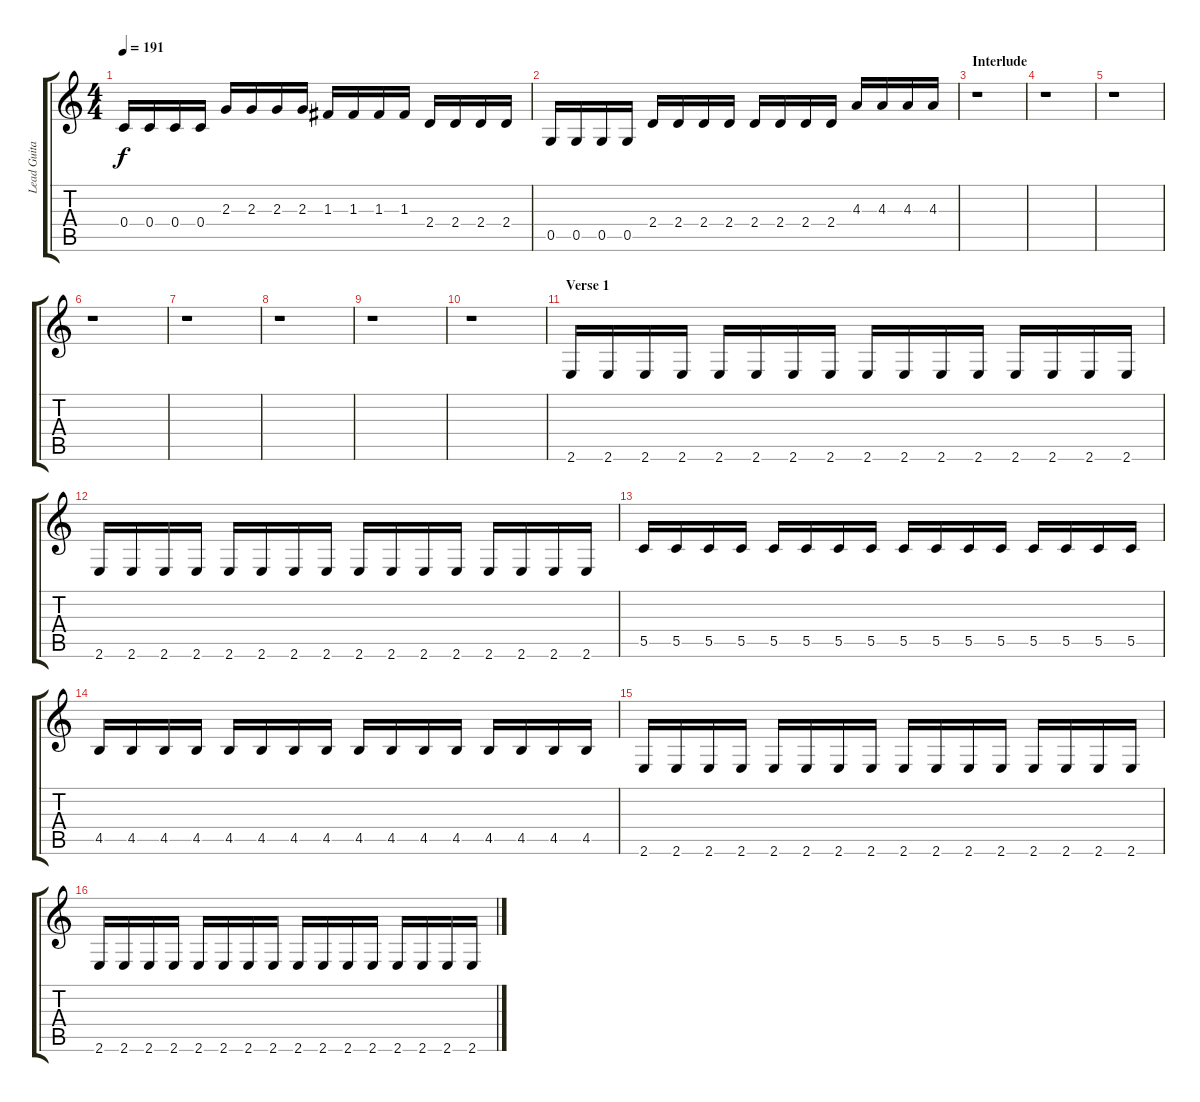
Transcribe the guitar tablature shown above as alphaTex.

\track ("Lead Guitar" "Lead Guita") {instrument distortionguitar}
\staff {score tabs}
\tuning (D4 A3 F3 C3 G2 D2) {hide}
\ts (4 4)
\tempo 191
\clef g2
\ks c
0.4.16{dy f} 0.4.16 0.4.16 0.4.16 2.3.16 2.3.16 2.3.16 2.3.16 1.3.16 1.3.16 1.3.16 1.3.16 2.4.16 2.4.16 2.4.16 2.4.16 |
0.5.16 0.5.16 0.5.16 0.5.16 2.4.16 2.4.16 2.4.16 2.4.16 2.4.16 2.4.16 2.4.16 2.4.16 4.3.16 4.3.16 4.3.16 4.3.16 |
\section ("" "Interlude")
r.1 |
r.1 |
r.1 |
r.1 |
r.1 |
r.1 |
r.1 |
r.1 |
\section ("" "Verse 1")
2.6.16 2.6.16 2.6.16 2.6.16 2.6.16 2.6.16 2.6.16 2.6.16 2.6.16 2.6.16 2.6.16 2.6.16 2.6.16 2.6.16 2.6.16 2.6.16 |
2.6.16 2.6.16 2.6.16 2.6.16 2.6.16 2.6.16 2.6.16 2.6.16 2.6.16 2.6.16 2.6.16 2.6.16 2.6.16 2.6.16 2.6.16 2.6.16 |
5.5.16 5.5.16 5.5.16 5.5.16 5.5.16 5.5.16 5.5.16 5.5.16 5.5.16 5.5.16 5.5.16 5.5.16 5.5.16 5.5.16 5.5.16 5.5.16 |
4.5.16 4.5.16 4.5.16 4.5.16 4.5.16 4.5.16 4.5.16 4.5.16 4.5.16 4.5.16 4.5.16 4.5.16 4.5.16 4.5.16 4.5.16 4.5.16 |
2.6.16 2.6.16 2.6.16 2.6.16 2.6.16 2.6.16 2.6.16 2.6.16 2.6.16 2.6.16 2.6.16 2.6.16 2.6.16 2.6.16 2.6.16 2.6.16 |
2.6.16 2.6.16 2.6.16 2.6.16 2.6.16 2.6.16 2.6.16 2.6.16 2.6.16 2.6.16 2.6.16 2.6.16 2.6.16 2.6.16 2.6.16 2.6.16
